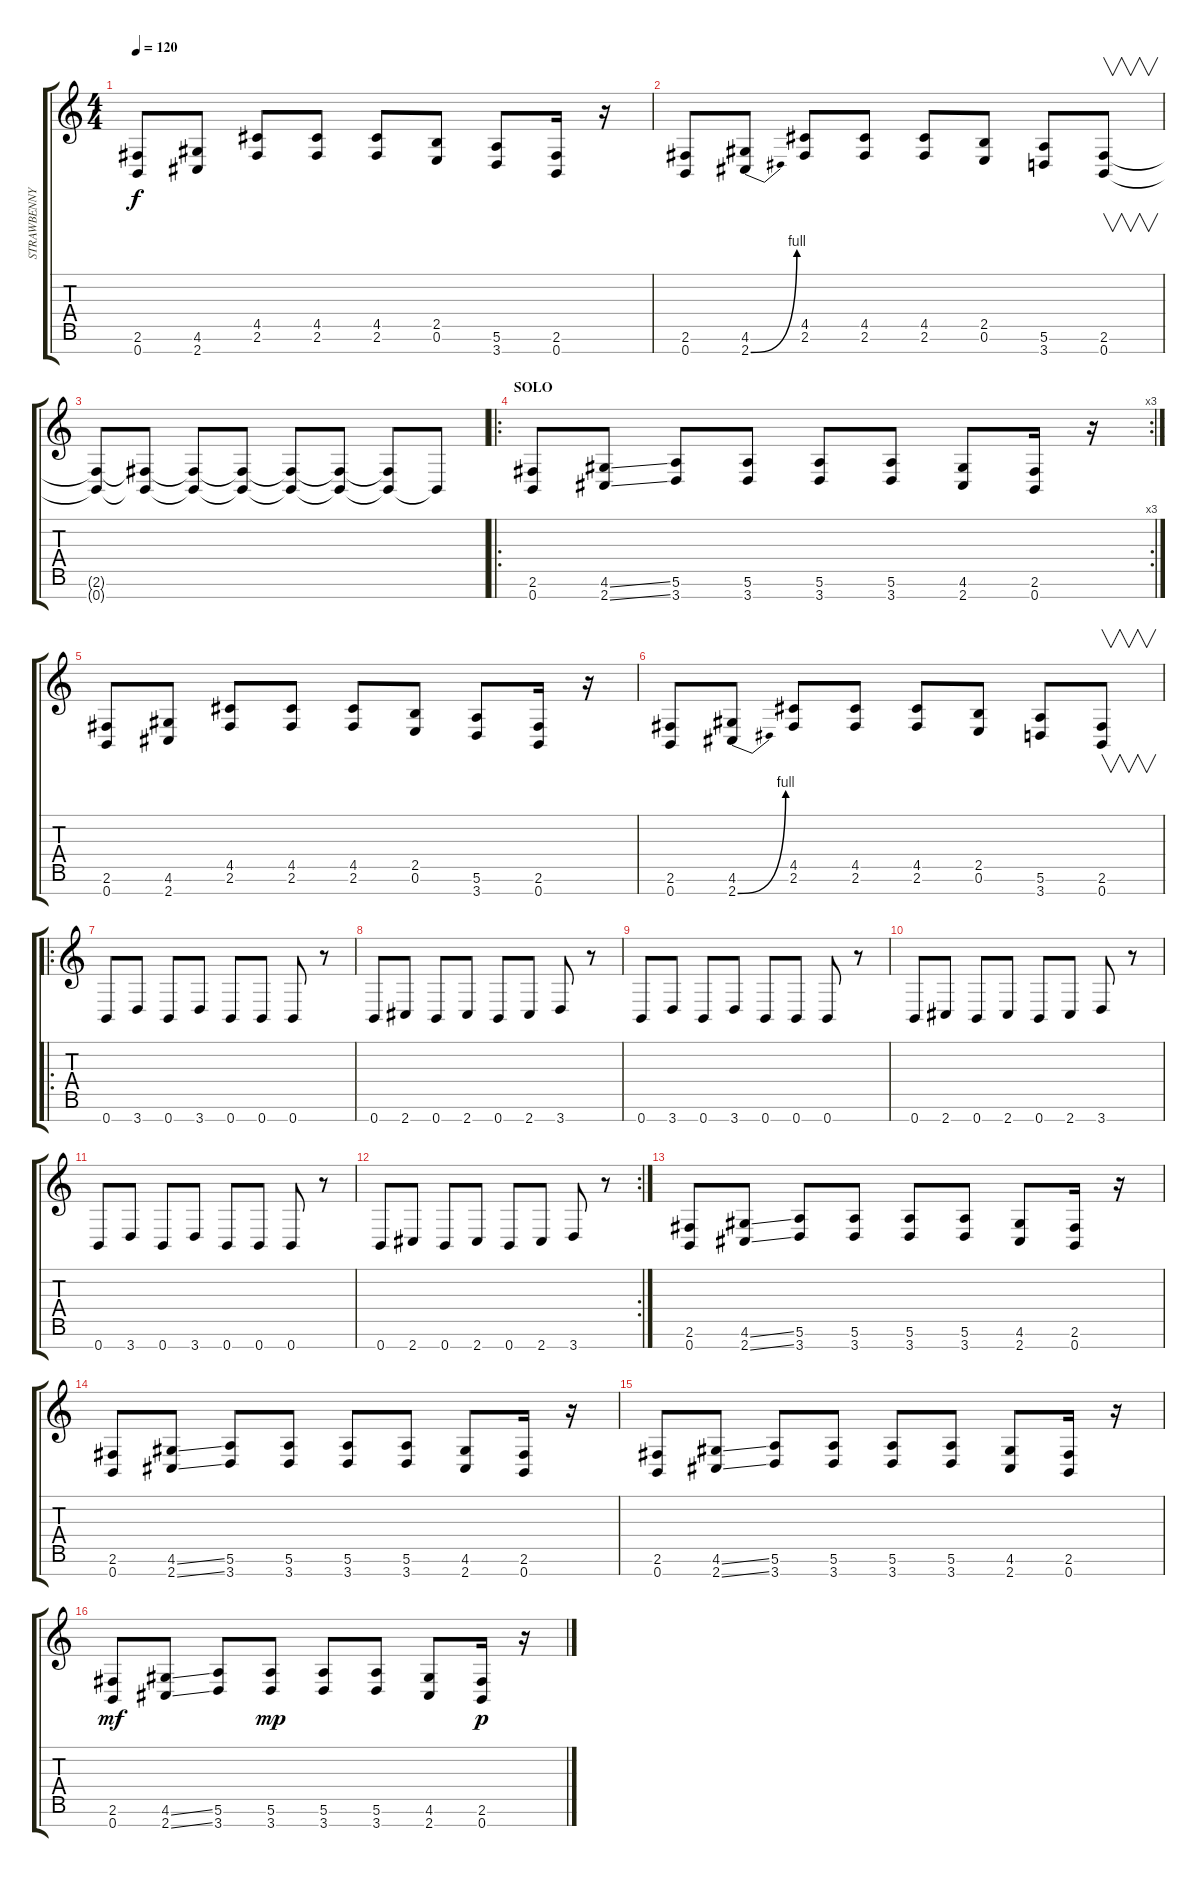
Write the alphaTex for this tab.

\track ("STRAWBENNY" "STRAWBENNY") {instrument slapbass1}
\staff {score tabs}
\tuning (E4 B3 G3 D3 A2 E2 B1) {hide}
\ts (4 4)
\tempo 120
\clef g2
\ks c
(2.6 0.7).8{dy f} (4.6 2.7).8 (4.5 2.6).8 (4.5 2.6).8 (4.5 2.6).8 (2.5 0.6).8 (5.6 3.7).8 (2.6 0.7).16 r.16 |
(2.6 0.7).8 (4.6 2.7{be (bend 0 0 60 4)}).8 (4.5 2.6).8 (4.5 2.6).8 (4.5 2.6).8 (2.5 0.6).8 (5.6 3.7).8 (2.6 0.7).8{v} |
(2.6{t} 0.7{t}).8 (2.6{t} 0.7{t}).8 (2.6{t} 0.7{t}).8 (2.6{t} 0.7{t}).8 (2.6{t} 0.7{t}).8 (2.6{t} 0.7{t}).8 (2.6{t} 0.7{t}).8 0.7{t}.8 |
\ro
\rc 3
\section ("" "SOLO")
(2.6 0.7).8 (4.6{ss} 2.7{ss}).8 (5.6 3.7).8 (5.6 3.7).8 (5.6 3.7).8 (5.6 3.7).8 (4.6 2.7).8 (2.6 0.7).16 r.16 |
(2.6 0.7).8 (4.6 2.7).8 (4.5 2.6).8 (4.5 2.6).8 (4.5 2.6).8 (2.5 0.6).8 (5.6 3.7).8 (2.6 0.7).16 r.16 |
(2.6 0.7).8 (4.6 2.7{be (bend 0 0 60 4)}).8 (4.5 2.6).8 (4.5 2.6).8 (4.5 2.6).8 (2.5 0.6).8 (5.6 3.7).8 (2.6 0.7).8{v} |
\ro
0.7.8 3.7.8 0.7.8 3.7.8 0.7.8 0.7.8 0.7.8 r.8 |
0.7.8 2.7.8 0.7.8 2.7.8 0.7.8 2.7.8 3.7.8 r.8 |
0.7.8 3.7.8 0.7.8 3.7.8 0.7.8 0.7.8 0.7.8 r.8 |
0.7.8 2.7.8 0.7.8 2.7.8 0.7.8 2.7.8 3.7.8 r.8 |
0.7.8 3.7.8 0.7.8 3.7.8 0.7.8 0.7.8 0.7.8 r.8 |
\rc 2
0.7.8 2.7.8 0.7.8 2.7.8 0.7.8 2.7.8 3.7.8 r.8 |
(2.6 0.7).8 (4.6{ss} 2.7{ss}).8 (5.6 3.7).8 (5.6 3.7).8 (5.6 3.7).8 (5.6 3.7).8 (4.6 2.7).8 (2.6 0.7).16 r.16 |
(2.6 0.7).8 (4.6{ss} 2.7{ss}).8 (5.6 3.7).8 (5.6 3.7).8 (5.6 3.7).8 (5.6 3.7).8 (4.6 2.7).8 (2.6 0.7).16 r.16 |
(2.6 0.7).8 (4.6{ss} 2.7{ss}).8 (5.6 3.7).8 (5.6 3.7).8 (5.6 3.7).8 (5.6 3.7).8 (4.6 2.7).8 (2.6 0.7).16 r.16 |
(2.6 0.7).8{dy mf} (4.6{ss} 2.7{ss}).8 (5.6 3.7).8 (5.6 3.7).8{dy mp} (5.6 3.7).8 (5.6 3.7).8 (4.6 2.7).8 (2.6 0.7).16{dy p} r.16
